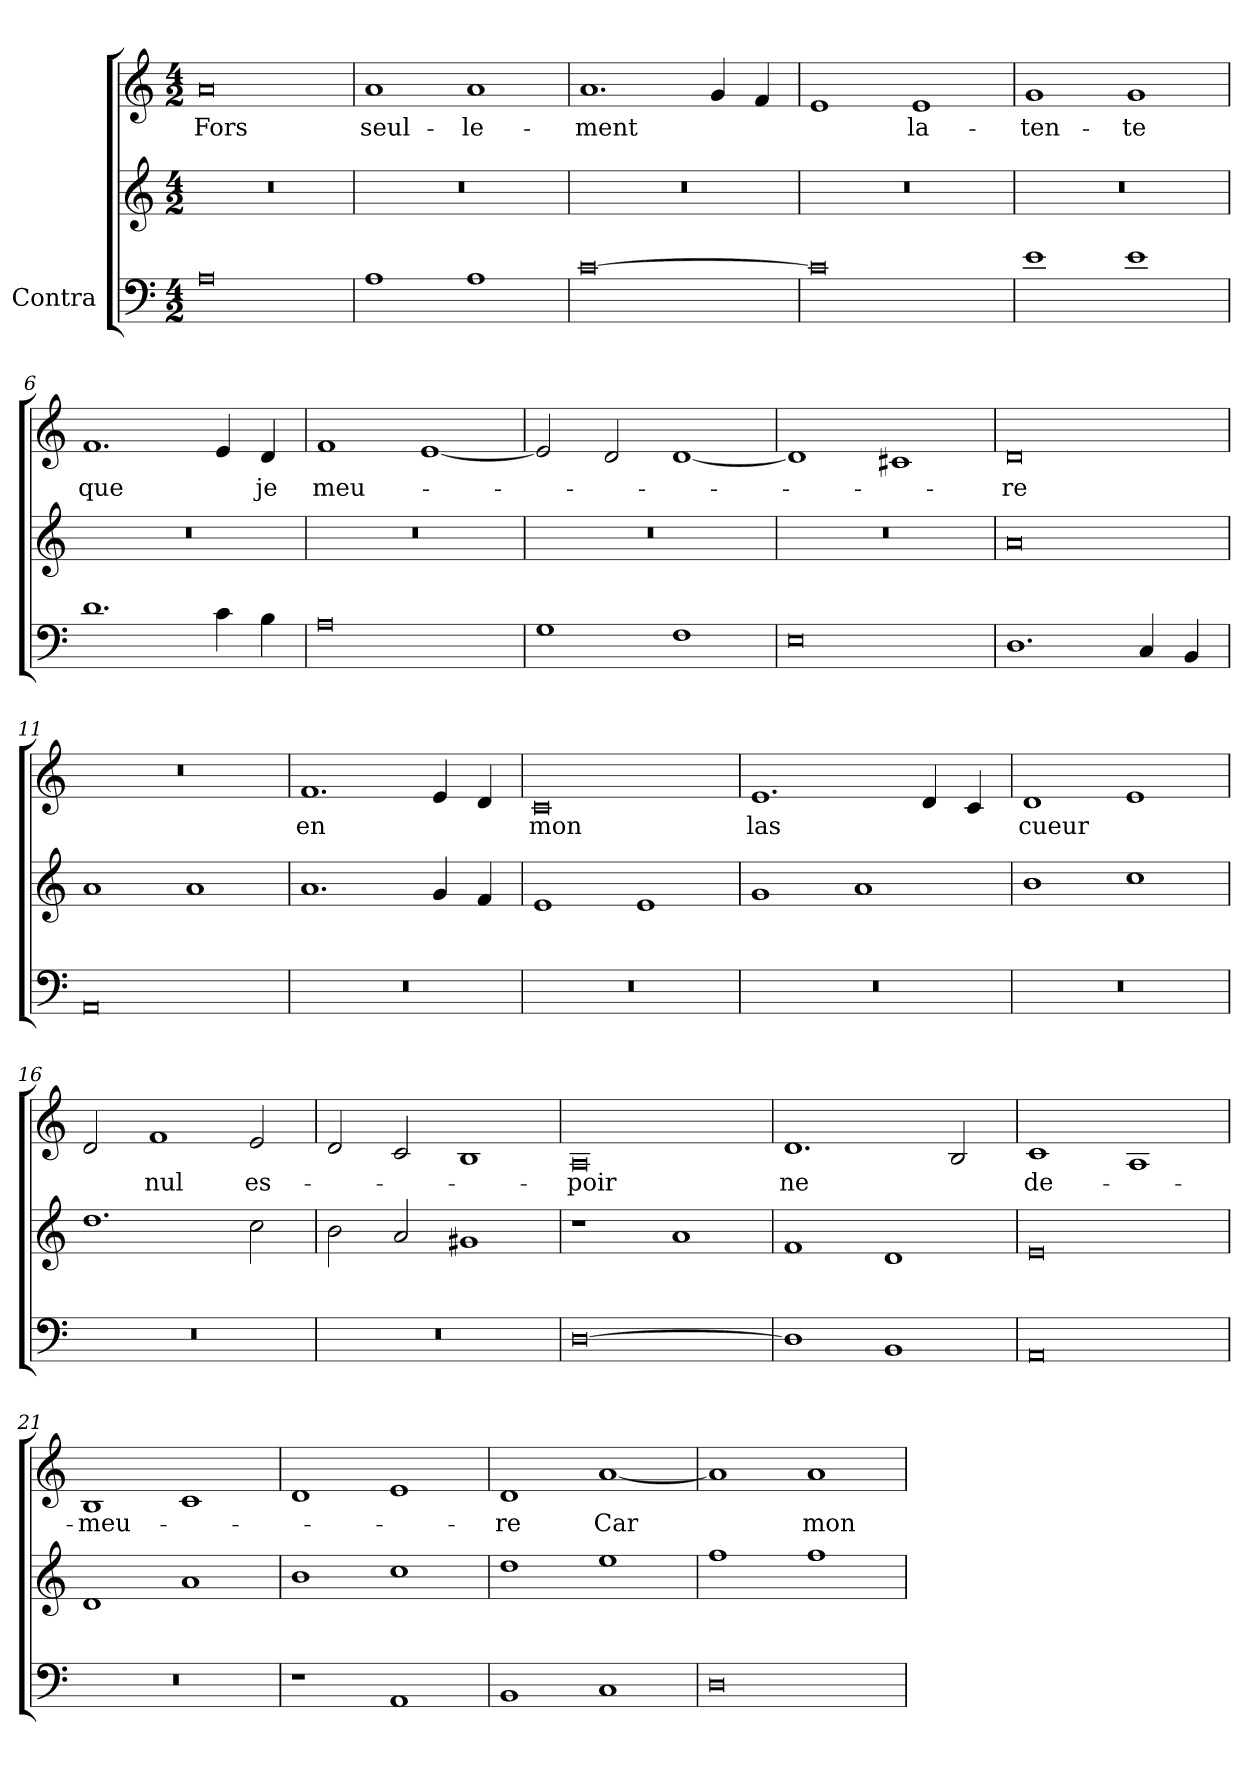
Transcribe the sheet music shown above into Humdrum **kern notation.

**kern	**kern	**kern	**text
*part3	*part2	*part1	*part1
*staff3	*staff2	*staff1	*staff1
*I"Contra	*	*	*
*clefF4	*clefG2	*clefG2	*
*M4/2	*M4/2	*M4/2	*
=1	=1	=1	=1
0A	0r	0a	-Fors
=2	=2	=2	=2
1A	0r	1a	seul-
1A	.	1a	-le-
=3	=3	=3	=3
[0c	0r	1.a	-ment
.	.	4g	.
.	.	4f	.
=4	=4	=4	=4
0c]	0r	1e	.
.	.	1e	la-
=5	=5	=5	=5
1e	0r	1g	-ten-
1e	.	1g	-te
=6	=6	=6	=6
1.d	0r	1.f	-que
4c	.	4e	.
4B	.	4d	-je
=7	=7	=7	=7
0A	0r	1f	meu-
.	.	[1e	.
=8	=8	=8	=8
1G	0r	2e]	.
.	.	2d	.
1F	.	[1d	.
=9	=9	=9	=9
0E	0r	1d]	.
.	.	1c#X	.
=10	=10	=10	=10
1.D	0a	0d	-re
4C	.	.	.
4BB	.	.	.
=11	=11	=11	=11
0AA	1a	0r	.
.	1a	.	.
=12	=12	=12	=12
0r	1.a	1.f	-en
.	4g	4e	.
.	4f	4d	.
=13	=13	=13	=13
0r	1e	0c	-mon
.	1e	.	.
=14	=14	=14	=14
0r	1g	1.e	-las
.	1a	.	.
.	.	4d	.
.	.	4c	.
=15	=15	=15	=15
0r	1b	1d	-cueur
.	1cc	1e	.
=16	=16	=16	=16
0r	1.dd	2d	.
.	.	1f	-nul
.	2cc	2e	es-
=17	=17	=17	=17
0r	2b	2d	.
.	2a	2c	.
.	1g#X	1B	.
=18	=18	=18	=18
[0D	1r	0A	-poir
.	1a	.	.
=19	=19	=19	=19
1D]	1f	1.d	-ne
1BB	1d	.	.
.	.	2B	.
=20	=20	=20	=20
0AA	0e	1c	de-
.	.	1A	.
=21	=21	=21	=21
0r	1d	1B	-meu-
.	1a	1c	.
=22	=22	=22	=22
1r	1b	1d	.
1AA	1cc	1e	.
=23	=23	=23	=23
1BB	1dd	1d	-re
1C	1ee	[1a	-Car
=24	=24	=24	=24
0D	1ff	1a]	.
.	1ff	1a	-mon
=	=	=	=
*-	*-	*-	*-
